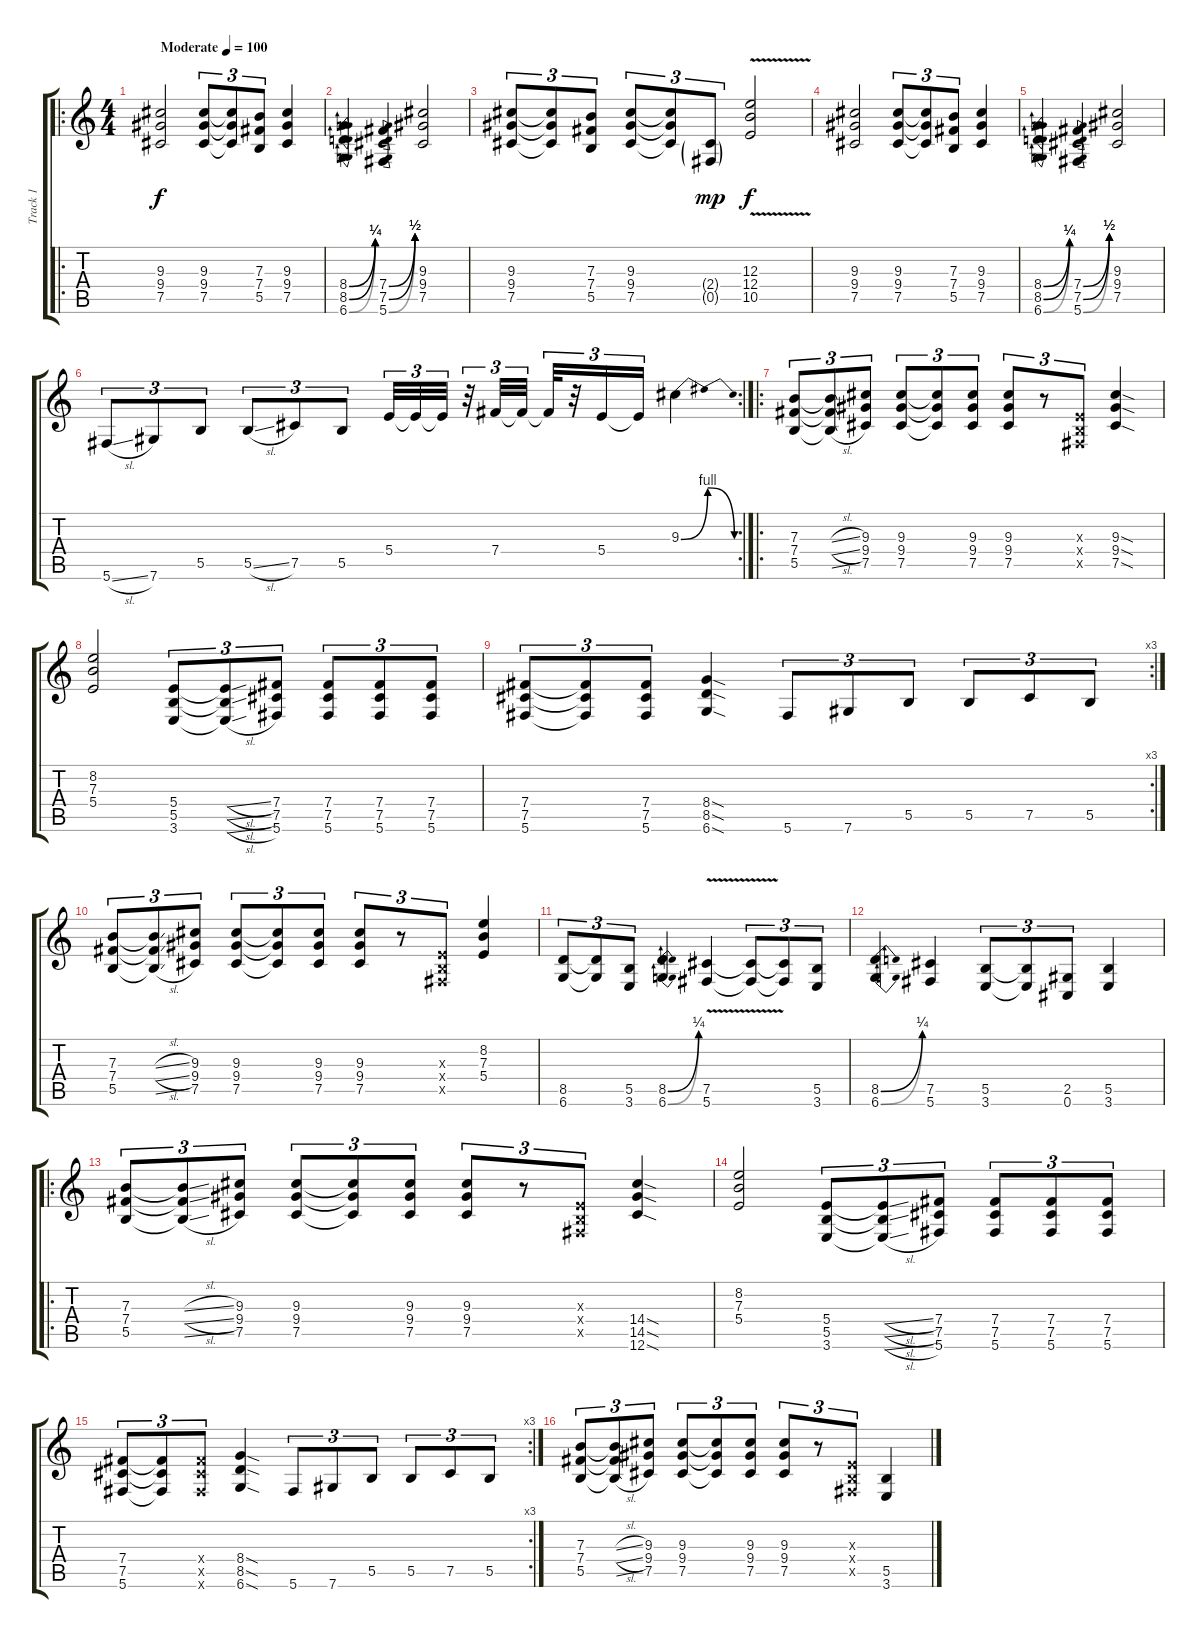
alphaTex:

\track ("Track 1" "Track 1") {instrument distortionguitar}
\staff {score tabs}
\tuning (Db4 Ab3 E3 B2 Gb2 Db2) {hide}
\ro
\ts (4 4)
\tempo (100 "Moderate")
\clef g2
\ks c
(9.3 9.4 7.5).2{dy f instrument distortionguitar} (9.3 9.4 7.5).8{tu (3 2)} (9.3{t} 9.4{t} 7.5{t}).8{tu (3 2)} (7.3 7.4 5.5).8{tu (3 2)} (9.3 9.4 7.5).4 |
(8.4{be (bend 0 0 60 1)} 8.5{be (bend 0 0 60 1)} 6.6{be (bend 0 0 60 1)}).4 (7.4{be (bend 0 0 60 2)} 7.5{be (bend 0 0 60 2)} 5.6{be (bend 0 0 60 2)}).4 (9.3 9.4 7.5).2 |
(9.3 9.4 7.5).8{tu (3 2)} (9.3{t} 9.4{t} 7.5{t}).8{tu (3 2)} (7.3 7.4 5.5).8{tu (3 2)} (9.3 9.4 7.5).8{tu (3 2)} (9.3{t} 9.4{t} 7.5{t}).8{tu (3 2)} (2.4{g} 0.5{g}).8{tu (3 2) dy mp} (12.3{v} 12.4{v} 10.5{v}).2{dy f} |
(9.3 9.4 7.5).2 (9.3 9.4 7.5).8{tu (3 2)} (9.3{t} 9.4{t} 7.5{t}).8{tu (3 2)} (7.3 7.4 5.5).8{tu (3 2)} (9.3 9.4 7.5).4 |
(8.4{be (bend 0 0 60 1)} 8.5{be (bend 0 0 60 1)} 6.6{be (bend 0 0 60 1)}).4 (7.4{be (bend 0 0 60 2)} 7.5{be (bend 0 0 60 2)} 5.6{be (bend 0 0 60 2)}).4 (9.3 9.4 7.5).2 |
\rc 2
5.6{sl}.8{tu (3 2)} 7.6.8{tu (3 2)} 5.5.8{tu (3 2)} 5.5{sl}.8{tu (3 2)} 7.5.8{tu (3 2)} 5.5.8{tu (3 2)} 5.4.32{tu (3 2)} 5.4{t}.32{tu (3 2)} 5.4{t}.32{tu (3 2)} r.32{tu (3 2)} 7.4.32{tu (3 2)} 7.4{t}.32{tu (3 2) beam splitsecondary} 7.4{t}.32{tu (3 2)} r.32{tu (3 2)} 5.4.16{tu (3 2)} 5.4{t}.16{tu (3 2)} 9.3{be (bendrelease 0 0 15 4 15 4 60 0)}.4 |
\ro
(7.3 7.4 5.5).8{tu (3 2)} (7.3{sl t} 7.4{sl t} 5.5{sl t}).8{tu (3 2)} (9.3 9.4 7.5).8{tu (3 2)} (9.3 9.4 7.5).8{tu (3 2)} (9.3{t} 9.4{t} 7.5{t}).8{tu (3 2)} (9.3 9.4 7.5).8{tu (3 2)} (9.3 9.4 7.5).8{tu (3 2)} r.8{tu (3 2)} (0.3{x} 0.4{x} 0.5{x}).8{tu (3 2)} (9.3{sod} 9.4{sod} 7.5{sod}).4 |
(8.2 7.3 5.4).2 (5.4 5.5 3.6).8{tu (3 2)} (5.4{sl t} 5.5{sl t} 3.6{sl t}).8{tu (3 2)} (7.4 7.5 5.6).8{tu (3 2)} (7.4 7.5 5.6).8{tu (3 2)} (7.4 7.5 5.6).8{tu (3 2)} (7.4 7.5 5.6).8{tu (3 2)} |
\rc 3
(7.4 7.5 5.6).8{tu (3 2)} (7.4{t} 7.5{t} 5.6{t}).8{tu (3 2)} (7.4 7.5 5.6).8{tu (3 2)} (8.4{sod} 8.5{sod} 6.6{sod}).4 5.6.8{tu (3 2)} 7.6.8{tu (3 2)} 5.5.8{tu (3 2)} 5.5.8{tu (3 2)} 7.5.8{tu (3 2)} 5.5.8{tu (3 2)} |
(7.3 7.4 5.5).8{tu (3 2)} (7.3{sl t} 7.4{sl t} 5.5{sl t}).8{tu (3 2)} (9.3 9.4 7.5).8{tu (3 2)} (9.3 9.4 7.5).8{tu (3 2)} (9.3{t} 9.4{t} 7.5{t}).8{tu (3 2)} (9.3 9.4 7.5).8{tu (3 2)} (9.3 9.4 7.5).8{tu (3 2)} r.8{tu (3 2)} (0.3{x} 0.4{x} 0.5{x}).8{tu (3 2)} (8.2 7.3 5.4).4 |
(8.5 6.6).8{tu (3 2)} (8.5{t} 6.6{t}).8{tu (3 2)} (5.5 3.6).8{tu (3 2)} (8.5{be (bend 0 0 60 1)} 6.6{be (bend 0 0 60 1)}).4 (7.5{v} 5.6{v}).4 (7.5{t} 5.6{t}).8{tu (3 2)} (7.5{t} 5.6{t}).8{tu (3 2)} (5.5 3.6).8{tu (3 2)} |
(8.5{be (bend 0 0 60 1)} 6.6{be (bend 0 0 60 1)}).4 (7.5 5.6).4 (5.5 3.6).8{tu (3 2)} (5.5{t} 3.6{t}).8{tu (3 2)} (2.5 0.6).8{tu (3 2)} (5.5 3.6).4 |
\ro
(7.3 7.4 5.5).8{tu (3 2)} (7.3{sl t} 7.4{sl t} 5.5{sl t}).8{tu (3 2)} (9.3 9.4 7.5).8{tu (3 2)} (9.3 9.4 7.5).8{tu (3 2)} (9.3{t} 9.4{t} 7.5{t}).8{tu (3 2)} (9.3 9.4 7.5).8{tu (3 2)} (9.3 9.4 7.5).8{tu (3 2)} r.8{tu (3 2)} (0.3{x} 0.4{x} 0.5{x}).8{tu (3 2)} (14.4{sod} 14.5{sod} 12.6{sod}).4 |
(8.2 7.3 5.4).2 (5.4 5.5 3.6).8{tu (3 2)} (5.4{sl t} 5.5{sl t} 3.6{sl t}).8{tu (3 2)} (7.4 7.5 5.6).8{tu (3 2)} (7.4 7.5 5.6).8{tu (3 2)} (7.4 7.5 5.6).8{tu (3 2)} (7.4 7.5 5.6).8{tu (3 2)} |
\rc 3
(7.4 7.5 5.6).8{tu (3 2)} (7.4{t} 7.5{t} 5.6{t}).8{tu (3 2)} (7.4{x} 7.5{x} 5.6{x}).8{tu (3 2)} (8.4{sod} 8.5{sod} 6.6{sod}).4 5.6.8{tu (3 2)} 7.6.8{tu (3 2)} 5.5.8{tu (3 2)} 5.5.8{tu (3 2)} 7.5.8{tu (3 2)} 5.5.8{tu (3 2)} |
(7.3 7.4 5.5).8{tu (3 2)} (7.3{sl t} 7.4{sl t} 5.5{sl t}).8{tu (3 2)} (9.3 9.4 7.5).8{tu (3 2)} (9.3 9.4 7.5).8{tu (3 2)} (9.3{t} 9.4{t} 7.5{t}).8{tu (3 2)} (9.3 9.4 7.5).8{tu (3 2)} (9.3 9.4 7.5).8{tu (3 2)} r.8{tu (3 2)} (0.3{x} 0.4{x} 0.5{x}).8{tu (3 2)} (5.5 3.6).4
